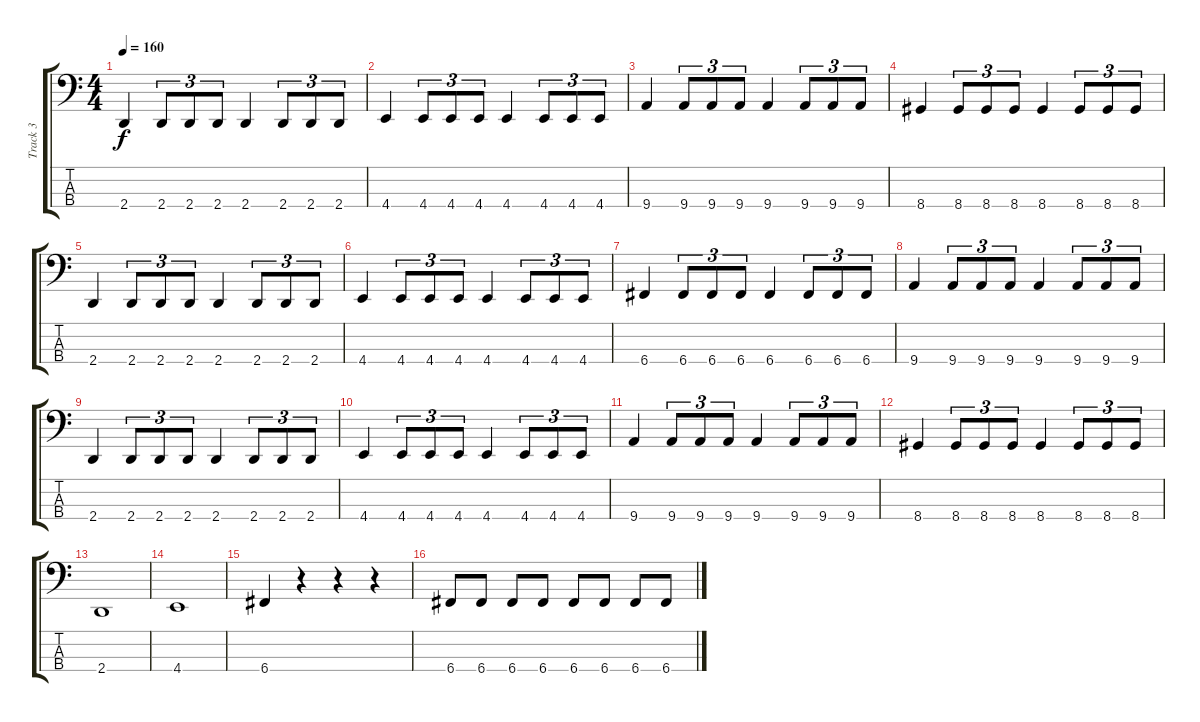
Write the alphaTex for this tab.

\track ("Track 3" "Track 3") {instrument electricbasspick}
\staff {score tabs}
\tuning (F2 C2 G1 C1) {hide}
\ts (4 4)
\tempo 160
\clef f4
\ks c
2.4.4{dy f} 2.4.8{tu (3 2)} 2.4.8{tu (3 2)} 2.4.8{tu (3 2)} 2.4.4 2.4.8{tu (3 2)} 2.4.8{tu (3 2)} 2.4.8{tu (3 2)} |
4.4.4 4.4.8{tu (3 2)} 4.4.8{tu (3 2)} 4.4.8{tu (3 2)} 4.4.4 4.4.8{tu (3 2)} 4.4.8{tu (3 2)} 4.4.8{tu (3 2)} |
9.4.4 9.4.8{tu (3 2)} 9.4.8{tu (3 2)} 9.4.8{tu (3 2)} 9.4.4 9.4.8{tu (3 2)} 9.4.8{tu (3 2)} 9.4.8{tu (3 2)} |
8.4.4 8.4.8{tu (3 2)} 8.4.8{tu (3 2)} 8.4.8{tu (3 2)} 8.4.4 8.4.8{tu (3 2)} 8.4.8{tu (3 2)} 8.4.8{tu (3 2)} |
2.4.4 2.4.8{tu (3 2)} 2.4.8{tu (3 2)} 2.4.8{tu (3 2)} 2.4.4 2.4.8{tu (3 2)} 2.4.8{tu (3 2)} 2.4.8{tu (3 2)} |
4.4.4 4.4.8{tu (3 2)} 4.4.8{tu (3 2)} 4.4.8{tu (3 2)} 4.4.4 4.4.8{tu (3 2)} 4.4.8{tu (3 2)} 4.4.8{tu (3 2)} |
6.4.4 6.4.8{tu (3 2)} 6.4.8{tu (3 2)} 6.4.8{tu (3 2)} 6.4.4 6.4.8{tu (3 2)} 6.4.8{tu (3 2)} 6.4.8{tu (3 2)} |
9.4.4 9.4.8{tu (3 2)} 9.4.8{tu (3 2)} 9.4.8{tu (3 2)} 9.4.4 9.4.8{tu (3 2)} 9.4.8{tu (3 2)} 9.4.8{tu (3 2)} |
2.4.4 2.4.8{tu (3 2)} 2.4.8{tu (3 2)} 2.4.8{tu (3 2)} 2.4.4 2.4.8{tu (3 2)} 2.4.8{tu (3 2)} 2.4.8{tu (3 2)} |
4.4.4 4.4.8{tu (3 2)} 4.4.8{tu (3 2)} 4.4.8{tu (3 2)} 4.4.4 4.4.8{tu (3 2)} 4.4.8{tu (3 2)} 4.4.8{tu (3 2)} |
9.4.4 9.4.8{tu (3 2)} 9.4.8{tu (3 2)} 9.4.8{tu (3 2)} 9.4.4 9.4.8{tu (3 2)} 9.4.8{tu (3 2)} 9.4.8{tu (3 2)} |
8.4.4 8.4.8{tu (3 2)} 8.4.8{tu (3 2)} 8.4.8{tu (3 2)} 8.4.4 8.4.8{tu (3 2)} 8.4.8{tu (3 2)} 8.4.8{tu (3 2)} |
2.4.1 |
4.4.1 |
6.4.4 r.4 r.4 r.4 |
6.4.8 6.4.8 6.4.8 6.4.8 6.4.8 6.4.8 6.4.8 6.4.8
